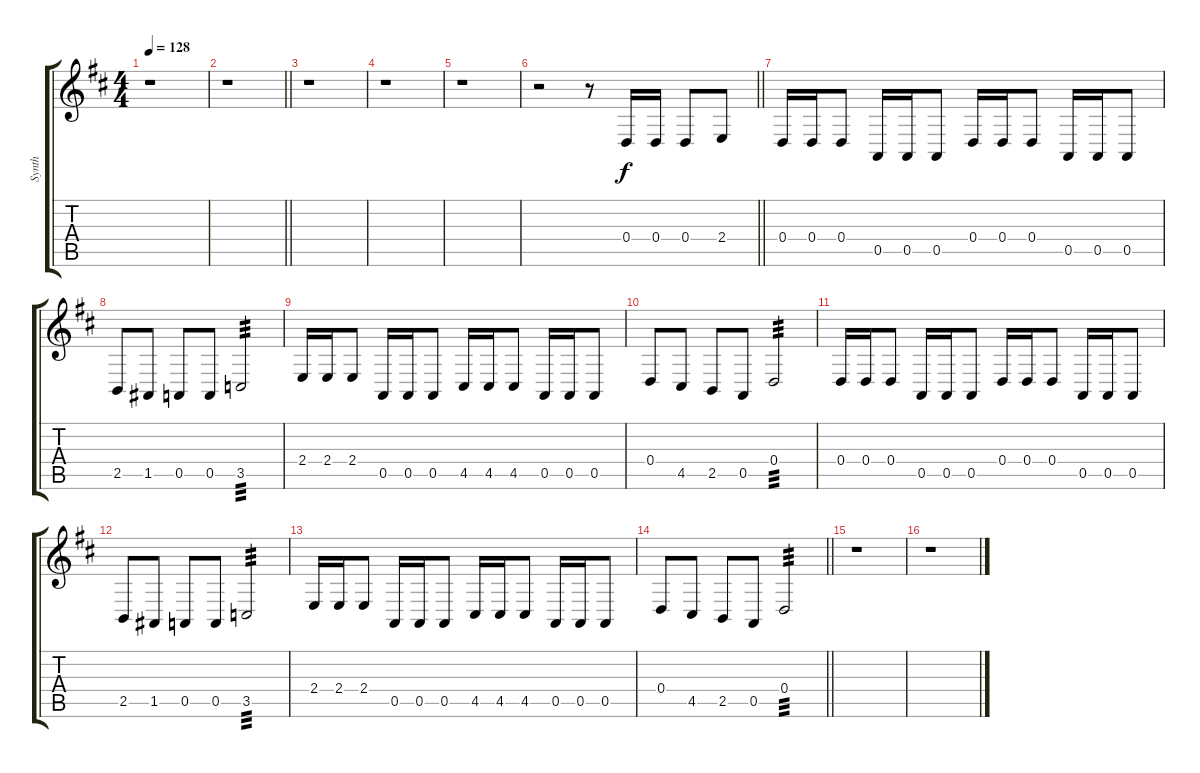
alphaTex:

\track ("Synth" "Synth") {instrument marimba}
\staff {score tabs}
\tuning (E4 B3 G3 D3 A2 E2) {hide}
\ts (4 4)
\tempo 128
\clef g2
\ks d
r.1{dy f} |
\barLineRight lightlight
r.1 |
r.1 |
r.1 |
r.1 |
\barLineRight lightlight
r.2 r.8 0.4.16 0.4.16 0.4.8 2.4.8 |
0.4.16 0.4.16 0.4.8 0.5.16 0.5.16 0.5.8 0.4.16 0.4.16 0.4.8 0.5.16 0.5.16 0.5.8 |
2.5.8 1.5.8 0.5.8 0.5.8 3.5.2{tp 3} |
2.4.16 2.4.16 2.4.8 0.5.16 0.5.16 0.5.8 4.5.16 4.5.16 4.5.8 0.5.16 0.5.16 0.5.8 |
0.4.8 4.5.8 2.5.8 0.5.8 0.4.2{tp 3} |
0.4.16 0.4.16 0.4.8 0.5.16 0.5.16 0.5.8 0.4.16 0.4.16 0.4.8 0.5.16 0.5.16 0.5.8 |
2.5.8 1.5.8 0.5.8 0.5.8 3.5.2{tp 3} |
2.4.16 2.4.16 2.4.8 0.5.16 0.5.16 0.5.8 4.5.16 4.5.16 4.5.8 0.5.16 0.5.16 0.5.8 |
\barLineRight lightlight
0.4.8 4.5.8 2.5.8 0.5.8 0.4.2{tp 3} |
r.1 |
r.1
